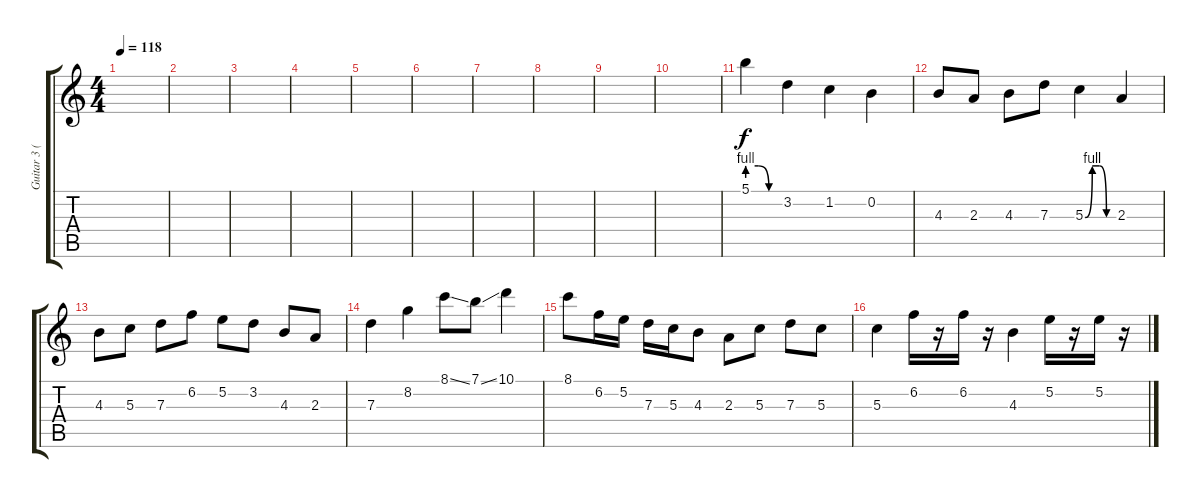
\track ("Guitar 3 ( Jazz )" "Guitar 3 (") {instrument electricguitarjazz}
\staff {score tabs}
\tuning (E4 B3 G3 D3 A2 E2) {hide}
\ts (4 4)
\tempo 118
\clef g2
\ks c
|
|
|
|
|
|
|
|
|
|
5.1{be (custom 0 4 20 4 40 0 60 0)}.4{instrument electricguitarjazz} 3.2.4 1.2.4 0.2.4 |
4.3.8 2.3.8 4.3.8 7.3.8 5.3{be (custom 0 0 15 4 30 4 45 0 60 0)}.4 2.3.4 |
4.3.8 5.3.8 7.3.8 6.2.8 5.2.8 3.2.8 4.3.8 2.3.8 |
7.3.4 8.2.4 8.1{ss}.8 7.1{ss}.8 10.1.4 |
8.1.8 6.2.16 5.2.16 7.3.16 5.3.16 4.3.8 2.3.8 5.3.8 7.3.8 5.3.8 |
5.3.4 6.2.16 r.16 6.2.16 r.16 4.3.4 5.2.16 r.16 5.2.16 r.16
